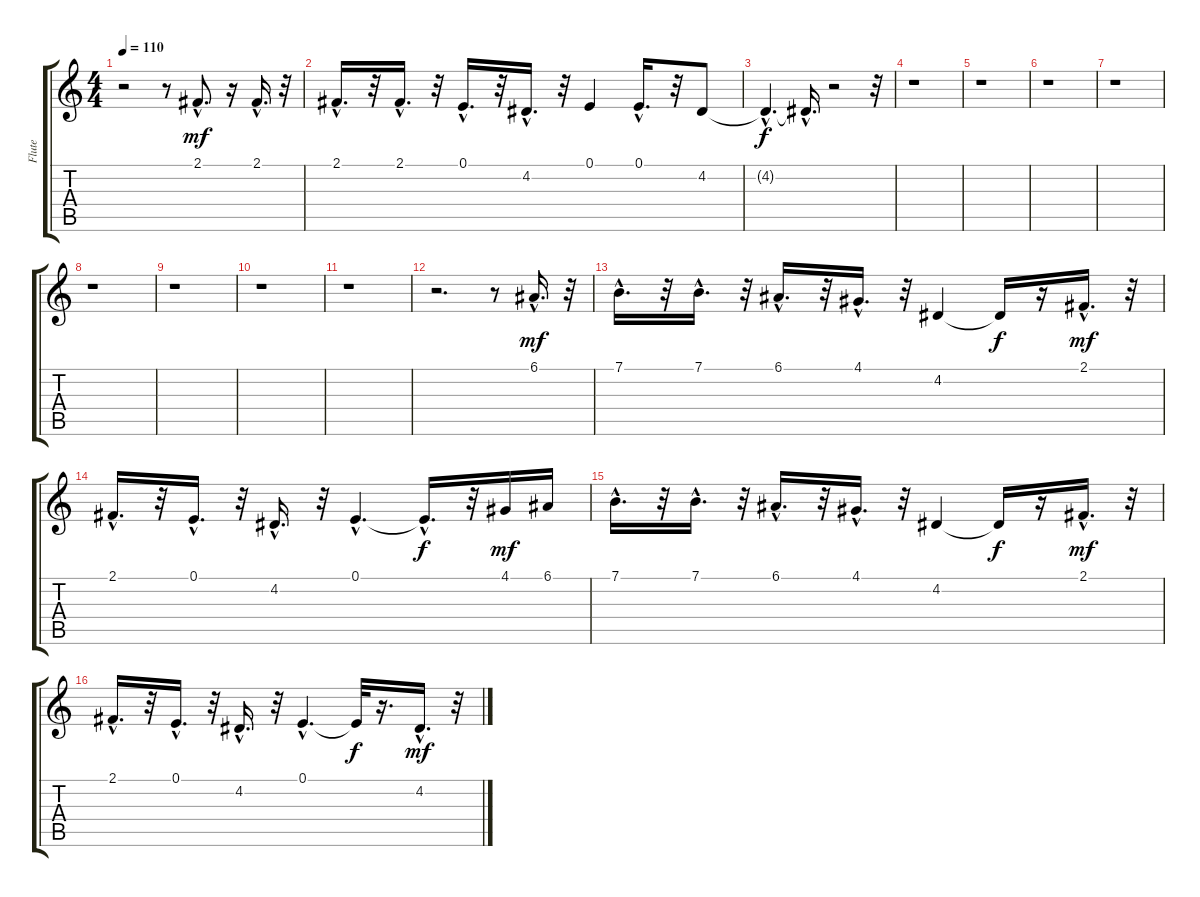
\track ("Flute" "Flute") {instrument flute}
\staff {score tabs}
\tuning (E4 B3 G3 D3 A2 E2) {hide}
\ts (4 4)
\tempo 110
\clef g2
\ks c
r.2{dy f} r.8 2.1{hac}.8{d dy mf} r.16 2.1{hac}.16{d} r.32 |
2.1{hac}.16{d} r.32 2.1{hac}.16{d} r.32 0.1{hac}.16{d} r.32 4.2{hac}.16{d} r.32 0.1.4 0.1{hac}.16{d} r.32 4.2.8 |
4.2{hac t}.4{d dy f} 4.2{hac t}.16{d} r.2 r.32 |
r.1 |
r.1 |
r.1 |
r.1 |
r.1 |
r.1 |
r.1 |
r.1 |
r.2{d} r.8 6.1{hac}.16{d dy mf} r.32 |
7.1{hac}.16{d} r.32 7.1{hac}.16{d} r.32 6.1{hac}.16{d} r.32 4.1{hac}.16{d} r.32 4.2.4 4.2{t}.16{dy f} r.16 2.1{hac}.16{d dy mf} r.32 |
2.1{hac}.16{d} r.32 0.1{hac}.16{d} r.32 4.2{hac}.16{d} r.32 0.1{hac}.4{d} 0.1{hac t}.16{d dy f} r.32 4.1.16{dy mf} 6.1.16 |
7.1{hac}.16{d} r.32 7.1{hac}.16{d} r.32 6.1{hac}.16{d} r.32 4.1{hac}.16{d} r.32 4.2.4 4.2{t}.16{dy f} r.16 2.1{hac}.16{d dy mf} r.32 |
2.1{hac}.16{d} r.32 0.1{hac}.16{d} r.32 4.2{hac}.16{d} r.32 0.1{hac}.4{d} 0.1{t}.32{dy f} r.16{d} 4.2{hac}.16{d dy mf} r.32
